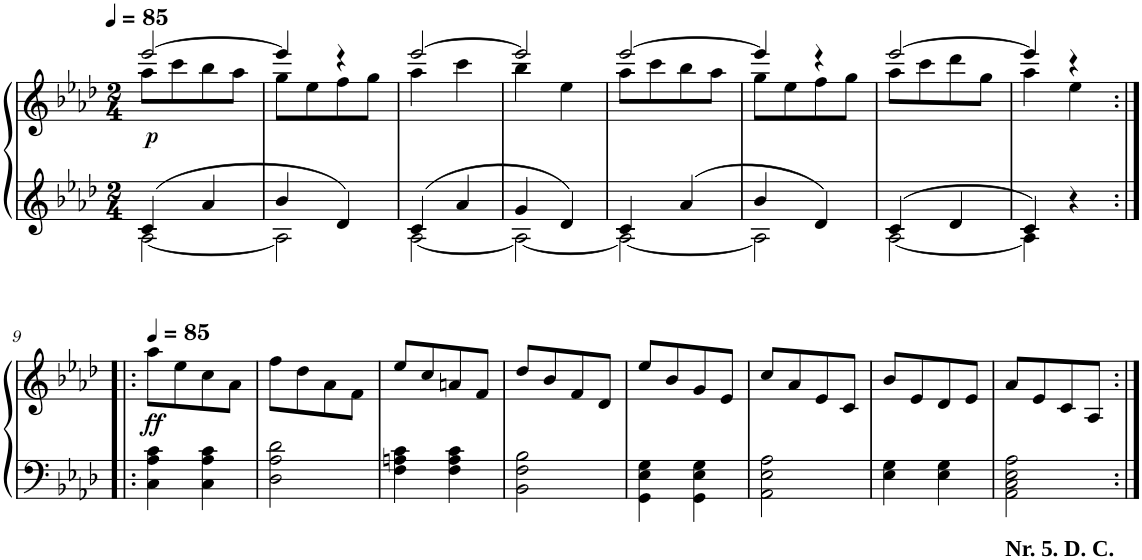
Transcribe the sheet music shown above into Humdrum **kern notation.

**kern	**kern	**dynam
*part1	*part1	*part1
*staff2	*staff1	*staff1/2
*I"Midi_1	*	*
*clefG2	*clefG2	*
*k[b-e-a-d-]	*k[b-e-a-d-]	*
*A-:	*A-:	*
*M2/4	*M2/4	*
*MM85	*MM85	*
=1	=1	=1
*^	*^	*
!	!	!	!	!LO:DY:b
4c/	[2A-\	[2eee-/	8aa-\L	p
.	.	.	8ccc\	.
4a-/	.	.	8bb-\	.
.	.	.	8aa-\J	.
=2	=2	=2	=2	=2
4b-/	2A-\]	4eee-/]	8gg\L	.
.	.	.	8ee-\	.
4d-/	.	4r	8ff\	.
.	.	.	8gg\J	.
=3	=3	=3	=3	=3
4c/	[2A-\	[2eee-/	4aa-\	.
4a-/	.	.	4ccc\	.
=4	=4	=4	=4	=4
4g/	2A-\_	2eee-/]	4bb-\	.
4d-/	.	.	4ee-\	.
=5	=5	=5	=5	=5
4c/	2A-\_	[2eee-/	8aa-\L	.
.	.	.	8ccc\	.
4a-/	.	.	8bb-\	.
.	.	.	8aa-\J	.
=6	=6	=6	=6	=6
4b-/	2A-\]	4eee-/]	8gg\L	.
.	.	.	8ee-\	.
4d-/	.	4r	8ff\	.
.	.	.	8gg\J	.
=7	=7	=7	=7	=7
4c/	[2A-\	[2eee-/	8aa-\L	.
.	.	.	8ccc\	.
4d-/	.	.	8ddd-\	.
.	.	.	8gg\J	.
=8	=8	=8	=8	=8
4c/	4A-\]	4eee-/]	4aa-\	.
4r	4ryy	4r	4ee-\	.
*v	*v	*	*	*
*	*v	*v	*
!!LO:LB:g=z
=9:|!|:	=9:|!|:	=9:|!|:
*	*MM85	*
*^	*^	*
!	!	!	!	!LO:DY:b
*v	*v	*	*	*
*	*v	*v	*
4C\ 4A-\ 4c\	8aa-\L	ff
.	8ee-\	.
4C\ 4A-\ 4c\	8cc\	.
.	8a-\J	.
=10	=10	=10
2D-\ 2A-\ 2d-\	8ff\L	.
.	8dd-\	.
.	8a-\	.
.	8f\J	.
=11	=11	=11
4F\ 4An\ 4c\	8ee-/L	.
.	8cc/	.
4F\ 4A\ 4c\	8an/	.
.	8f/J	.
=12	=12	=12
2BB-\ 2F\ 2B-\	8dd-/L	.
.	8b-/	.
.	8f/	.
.	8d-/J	.
=13	=13	=13
4GG\ 4E-\ 4G\	8ee-/L	.
.	8b-/	.
4GG\ 4E-\ 4G\	8g/	.
.	8e-/J	.
=14	=14	=14
2AA-\ 2E-\ 2A-\	8cc/L	.
.	8a-/	.
.	8e-/	.
.	8c/J	.
=15	=15	=15
4E-\ 4G\	8b-/L	.
.	8e-/	.
4E-\ 4G\	8d-/	.
.	8e-/J	.
=16	=16	=16
!LO:TX:b:B:t=Nr. 5. D. C.	!	!
2AA-\ 2C\ 2E-\ 2A-\	8a-/L	.
.	8e-/	.
.	8c/	.
.	8A-/J	.
=:|!	=:|!	=:|!
*-	*-	*-
